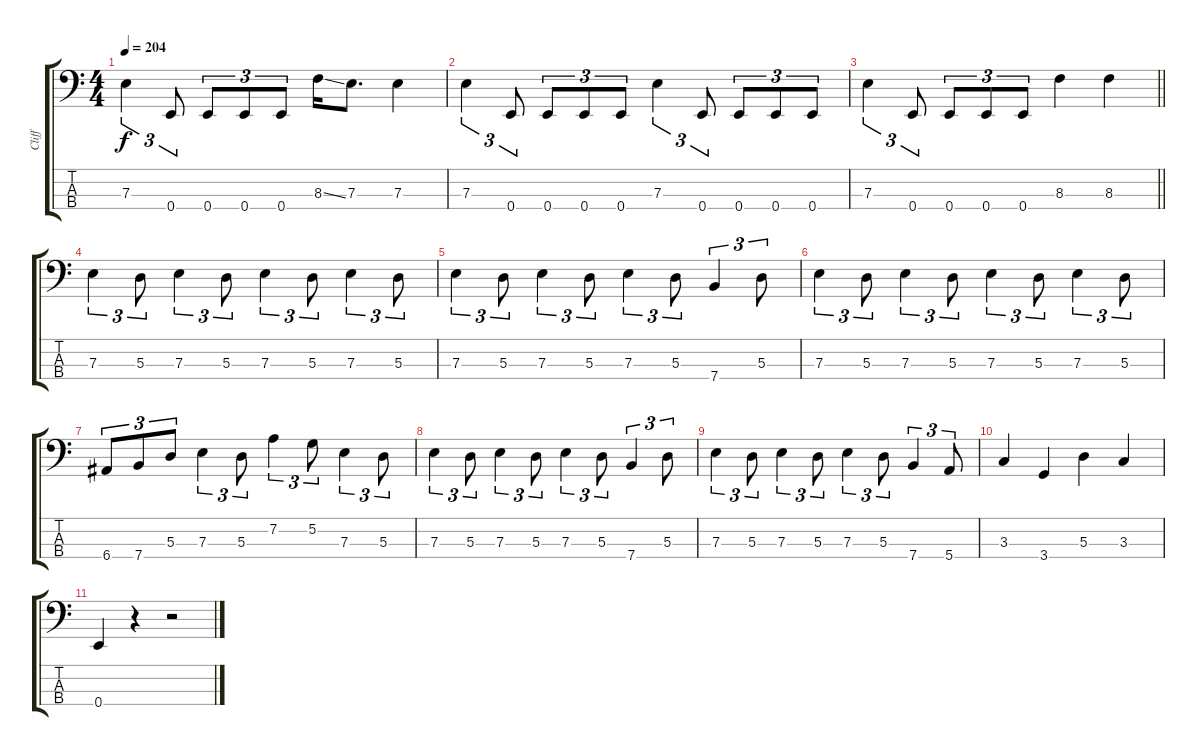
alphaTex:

\track ("Cliff" "Cliff") {instrument electricbassfinger}
\staff {score tabs}
\tuning (G2 D2 A1 E1) {hide}
\ts (4 4)
\tempo 204
\clef f4
\ks c
7.3.4{tu (3 2) dy f} 0.4.8{tu (3 2)} 0.4.8{tu (3 2)} 0.4.8{tu (3 2)} 0.4.8{tu (3 2)} 8.3{ss}.16 7.3.8{d} 7.3.4 |
7.3.4{tu (3 2)} 0.4.8{tu (3 2)} 0.4.8{tu (3 2)} 0.4.8{tu (3 2)} 0.4.8{tu (3 2)} 7.3.4{tu (3 2)} 0.4.8{tu (3 2)} 0.4.8{tu (3 2)} 0.4.8{tu (3 2)} 0.4.8{tu (3 2)} |
\barLineRight lightlight
7.3.4{tu (3 2)} 0.4.8{tu (3 2)} 0.4.8{tu (3 2)} 0.4.8{tu (3 2)} 0.4.8{tu (3 2)} 8.3.4 8.3.4 |
7.3.4{tu (3 2)} 5.3.8{tu (3 2)} 7.3.4{tu (3 2)} 5.3.8{tu (3 2)} 7.3.4{tu (3 2)} 5.3.8{tu (3 2)} 7.3.4{tu (3 2)} 5.3.8{tu (3 2)} |
7.3.4{tu (3 2)} 5.3.8{tu (3 2)} 7.3.4{tu (3 2)} 5.3.8{tu (3 2)} 7.3.4{tu (3 2)} 5.3.8{tu (3 2)} 7.4.4{tu (3 2)} 5.3.8{tu (3 2)} |
7.3.4{tu (3 2)} 5.3.8{tu (3 2)} 7.3.4{tu (3 2)} 5.3.8{tu (3 2)} 7.3.4{tu (3 2)} 5.3.8{tu (3 2)} 7.3.4{tu (3 2)} 5.3.8{tu (3 2)} |
6.4.8{tu (3 2)} 7.4.8{tu (3 2)} 5.3.8{tu (3 2)} 7.3.4{tu (3 2)} 5.3.8{tu (3 2)} 7.2.4{tu (3 2)} 5.2.8{tu (3 2)} 7.3.4{tu (3 2)} 5.3.8{tu (3 2)} |
7.3.4{tu (3 2)} 5.3.8{tu (3 2)} 7.3.4{tu (3 2)} 5.3.8{tu (3 2)} 7.3.4{tu (3 2)} 5.3.8{tu (3 2)} 7.4.4{tu (3 2)} 5.3.8{tu (3 2)} |
7.3.4{tu (3 2)} 5.3.8{tu (3 2)} 7.3.4{tu (3 2)} 5.3.8{tu (3 2)} 7.3.4{tu (3 2)} 5.3.8{tu (3 2)} 7.4.4{tu (3 2)} 5.4.8{tu (3 2)} |
3.3.4 3.4.4 5.3.4 3.3.4 |
0.4.4 r.4 r.2
